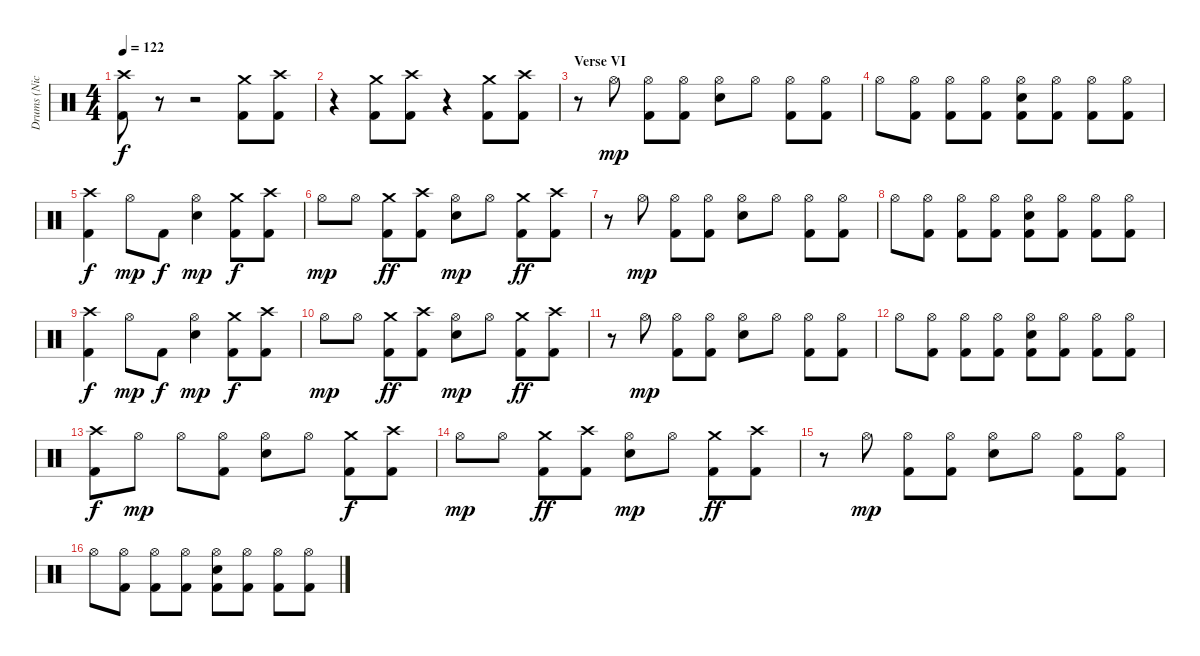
\track ("Drums (Nick Menza)" "Drums (Nic") {instrument percussion}
\staff {score}
\articulation defaults
\ts (4 4)
\tempo 122
\clef neutral
\ks c
("Crash high (hit)" "Kick (hit) 2").8{dy f} r.8 r.2 ("Crash medium (hit)" "Kick (hit) 2").8 ("Crash high (hit)" "Kick (hit) 2").8 |
r.4 ("Crash medium (hit)" "Kick (hit) 2").8 ("Crash high (hit)" "Kick (hit) 2").8 r.4 ("Crash medium (hit)" "Kick (hit) 2").8 ("Crash high (hit)" "Kick (hit) 2").8 |
\section ("" "Verse VI")
r.8 "Hi-Hat (open)".8{dy mp} ("Hi-Hat (open)" "Kick (hit) 2").8 ("Hi-Hat (open)" "Kick (hit) 2").8 ("Hi-Hat (open)" "Snare (hit) 2").8 "Hi-Hat (open)".8 ("Hi-Hat (open)" "Kick (hit) 2").8 ("Hi-Hat (open)" "Kick (hit) 2").8 |
"Hi-Hat (open)".8 ("Hi-Hat (open)" "Kick (hit) 2").8 ("Hi-Hat (open)" "Kick (hit) 2").8 ("Hi-Hat (open)" "Kick (hit) 2").8 ("Hi-Hat (open)" "Snare (hit) 2" "Kick (hit) 2").8 ("Hi-Hat (open)" "Kick (hit) 2").8 ("Hi-Hat (open)" "Kick (hit) 2").8 ("Hi-Hat (open)" "Kick (hit) 2").8 |
("Crash high (hit)" "Kick (hit) 2").4{dy f} "Hi-Hat (open)".8{dy mp} "Kick (hit) 2".8{dy f} ("Hi-Hat (open)" "Snare (hit) 2").4{dy mp} ("Crash medium (hit)" "Kick (hit) 2").8{dy f} ("Crash high (hit)" "Kick (hit) 2").8 |
"Hi-Hat (open)".8{dy mp} "Hi-Hat (open)".8 ("Crash medium (hit)" "Kick (hit) 2").8{dy ff} ("Crash high (hit)" "Kick (hit) 2").8 ("Hi-Hat (open)" "Snare (hit) 2").8{dy mp} "Hi-Hat (open)".8 ("Crash medium (hit)" "Kick (hit) 2").8{dy ff} ("Crash high (hit)" "Kick (hit) 2").8 |
r.8 "Hi-Hat (open)".8{dy mp} ("Hi-Hat (open)" "Kick (hit) 2").8 ("Hi-Hat (open)" "Kick (hit) 2").8 ("Hi-Hat (open)" "Snare (hit) 2").8 "Hi-Hat (open)".8 ("Hi-Hat (open)" "Kick (hit) 2").8 ("Hi-Hat (open)" "Kick (hit) 2").8 |
"Hi-Hat (open)".8 ("Hi-Hat (open)" "Kick (hit) 2").8 ("Hi-Hat (open)" "Kick (hit) 2").8 ("Hi-Hat (open)" "Kick (hit) 2").8 ("Hi-Hat (open)" "Snare (hit) 2" "Kick (hit) 2").8 ("Hi-Hat (open)" "Kick (hit) 2").8 ("Hi-Hat (open)" "Kick (hit) 2").8 ("Hi-Hat (open)" "Kick (hit) 2").8 |
("Crash high (hit)" "Kick (hit) 2").4{dy f} "Hi-Hat (open)".8{dy mp} "Kick (hit) 2".8{dy f} ("Hi-Hat (open)" "Snare (hit) 2").4{dy mp} ("Crash medium (hit)" "Kick (hit) 2").8{dy f} ("Crash high (hit)" "Kick (hit) 2").8 |
"Hi-Hat (open)".8{dy mp} "Hi-Hat (open)".8 ("Crash medium (hit)" "Kick (hit) 2").8{dy ff} ("Crash high (hit)" "Kick (hit) 2").8 ("Hi-Hat (open)" "Snare (hit) 2").8{dy mp} "Hi-Hat (open)".8 ("Crash medium (hit)" "Kick (hit) 2").8{dy ff} ("Crash high (hit)" "Kick (hit) 2").8 |
r.8 "Hi-Hat (open)".8{dy mp} ("Hi-Hat (open)" "Kick (hit) 2").8 ("Hi-Hat (open)" "Kick (hit) 2").8 ("Hi-Hat (open)" "Snare (hit) 2").8 "Hi-Hat (open)".8 ("Hi-Hat (open)" "Kick (hit) 2").8 ("Hi-Hat (open)" "Kick (hit) 2").8 |
"Hi-Hat (open)".8 ("Hi-Hat (open)" "Kick (hit) 2").8 ("Hi-Hat (open)" "Kick (hit) 2").8 ("Hi-Hat (open)" "Kick (hit) 2").8 ("Hi-Hat (open)" "Snare (hit) 2" "Kick (hit) 2").8 ("Hi-Hat (open)" "Kick (hit) 2").8 ("Hi-Hat (open)" "Kick (hit) 2").8 ("Hi-Hat (open)" "Kick (hit) 2").8 |
("Crash high (hit)" "Kick (hit) 2").8{dy f} "Hi-Hat (open)".8{dy mp} "Hi-Hat (open)".8 ("Hi-Hat (open)" "Kick (hit) 2").8 ("Hi-Hat (open)" "Snare (hit) 2").8 "Hi-Hat (open)".8 ("Crash medium (hit)" "Kick (hit) 2").8{dy f} ("Crash high (hit)" "Kick (hit) 2").8 |
"Hi-Hat (open)".8{dy mp} "Hi-Hat (open)".8 ("Crash medium (hit)" "Kick (hit) 2").8{dy ff} ("Crash high (hit)" "Kick (hit) 2").8 ("Hi-Hat (open)" "Snare (hit) 2").8{dy mp} "Hi-Hat (open)".8 ("Crash medium (hit)" "Kick (hit) 2").8{dy ff} ("Crash high (hit)" "Kick (hit) 2").8 |
r.8 "Hi-Hat (open)".8{dy mp} ("Hi-Hat (open)" "Kick (hit) 2").8 ("Hi-Hat (open)" "Kick (hit) 2").8 ("Hi-Hat (open)" "Snare (hit) 2").8 "Hi-Hat (open)".8 ("Hi-Hat (open)" "Kick (hit) 2").8 ("Hi-Hat (open)" "Kick (hit) 2").8 |
"Hi-Hat (open)".8 ("Hi-Hat (open)" "Kick (hit) 2").8 ("Hi-Hat (open)" "Kick (hit) 2").8 ("Hi-Hat (open)" "Kick (hit) 2").8 ("Hi-Hat (open)" "Snare (hit) 2" "Kick (hit) 2").8 ("Hi-Hat (open)" "Kick (hit) 2").8 ("Hi-Hat (open)" "Kick (hit) 2").8 ("Hi-Hat (open)" "Kick (hit) 2").8
